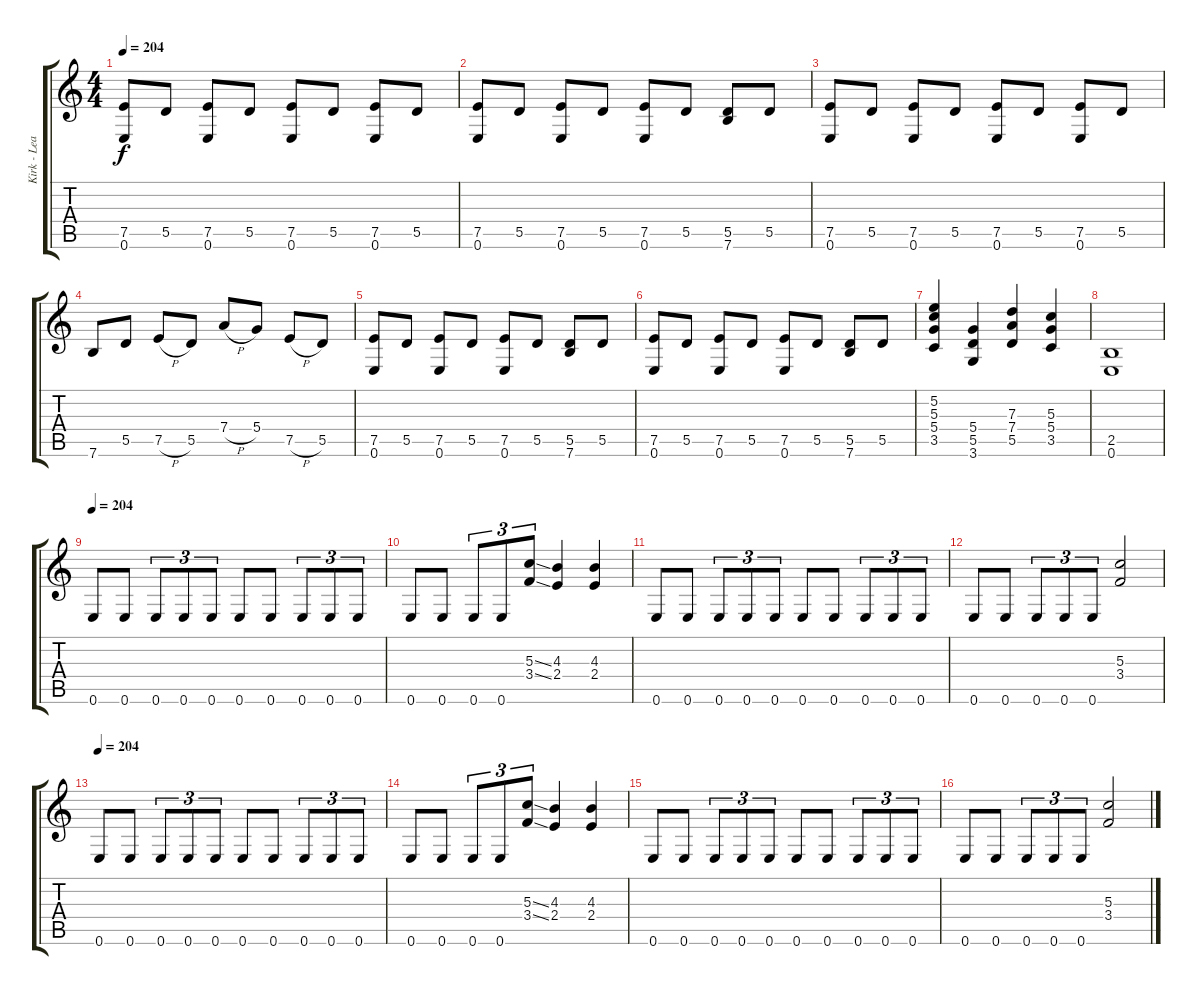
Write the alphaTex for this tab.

\track ("Kirk - Lead Guitar" "Kirk - Lea") {instrument distortionguitar}
\staff {score tabs}
\tuning (E4 B3 G3 D3 A2 E2) {hide}
\ts (4 4)
\tempo 204
\clef g2
\ks c
(7.5 0.6).8{dy f} 5.5.8 (7.5 0.6).8 5.5.8 (7.5 0.6).8 5.5.8 (7.5 0.6).8 5.5.8 |
(7.5 0.6).8 5.5.8 (7.5 0.6).8 5.5.8 (7.5 0.6).8 5.5.8 (5.5 7.6).8 5.5.8 |
(7.5 0.6).8 5.5.8 (7.5 0.6).8 5.5.8 (7.5 0.6).8 5.5.8 (7.5 0.6).8 5.5.8 |
7.6.8 5.5.8 7.5{h}.8 5.5.8 7.4{h}.8 5.4.8 7.5{h}.8 5.5.8 |
(7.5 0.6).8 5.5.8 (7.5 0.6).8 5.5.8 (7.5 0.6).8 5.5.8 (5.5 7.6).8 5.5.8 |
(7.5 0.6).8 5.5.8 (7.5 0.6).8 5.5.8 (7.5 0.6).8 5.5.8 (5.5 7.6).8 5.5.8 |
(5.2 5.3 5.4 3.5).4 (5.4 5.5 3.6).4 (7.3 7.4 5.5).4 (5.3 5.4 3.5).4 |
(2.5 0.6).1 |
\tempo 204
0.6.8 0.6.8 0.6.8{tu (3 2)} 0.6.8{tu (3 2)} 0.6.8{tu (3 2)} 0.6.8 0.6.8 0.6.8{tu (3 2)} 0.6.8{tu (3 2)} 0.6.8{tu (3 2)} |
0.6.8 0.6.8 0.6.8{tu (3 2)} 0.6.8{tu (3 2)} (5.3{ss} 3.4{ss}).8{tu (3 2)} (4.3 2.4).4 (4.3 2.4).4 |
0.6.8 0.6.8 0.6.8{tu (3 2)} 0.6.8{tu (3 2)} 0.6.8{tu (3 2)} 0.6.8 0.6.8 0.6.8{tu (3 2)} 0.6.8{tu (3 2)} 0.6.8{tu (3 2)} |
0.6.8 0.6.8 0.6.8{tu (3 2)} 0.6.8{tu (3 2)} 0.6.8{tu (3 2)} (5.3 3.4).2 |
\tempo 204
0.6.8 0.6.8 0.6.8{tu (3 2)} 0.6.8{tu (3 2)} 0.6.8{tu (3 2)} 0.6.8 0.6.8 0.6.8{tu (3 2)} 0.6.8{tu (3 2)} 0.6.8{tu (3 2)} |
0.6.8 0.6.8 0.6.8{tu (3 2)} 0.6.8{tu (3 2)} (5.3{ss} 3.4{ss}).8{tu (3 2)} (4.3 2.4).4 (4.3 2.4).4 |
0.6.8 0.6.8 0.6.8{tu (3 2)} 0.6.8{tu (3 2)} 0.6.8{tu (3 2)} 0.6.8 0.6.8 0.6.8{tu (3 2)} 0.6.8{tu (3 2)} 0.6.8{tu (3 2)} |
0.6.8 0.6.8 0.6.8{tu (3 2)} 0.6.8{tu (3 2)} 0.6.8{tu (3 2)} (5.3 3.4).2
